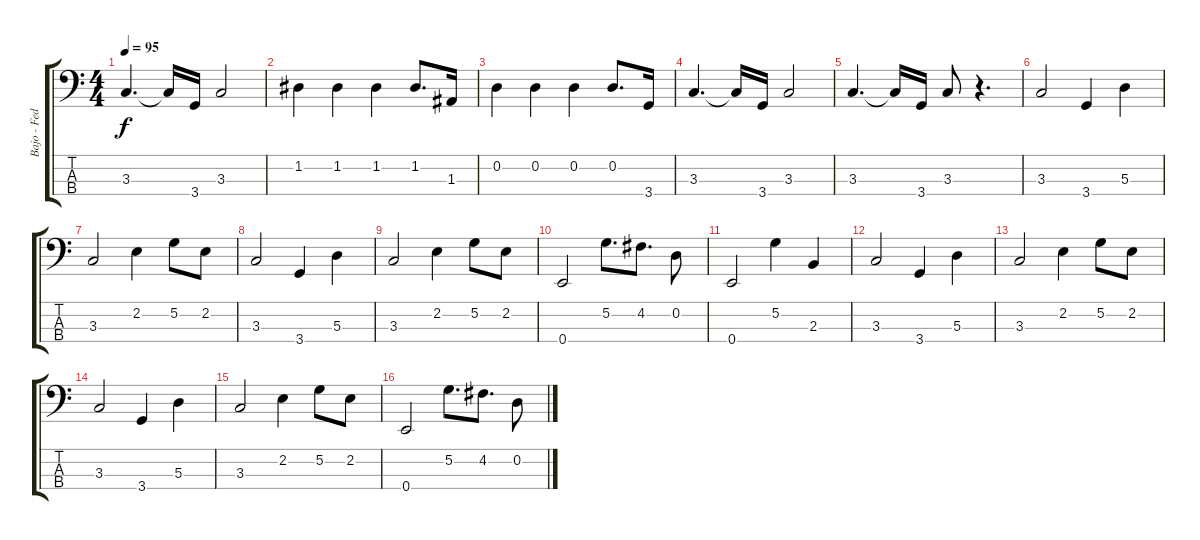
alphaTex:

\track ("Bajo - Federico Fong" "Bajo - Fed") {instrument electricbassfinger}
\staff {score tabs}
\tuning (G2 D2 A1 E1) {hide}
\ts (4 4)
\tempo 95
\clef f4
\ks c
3.3.4{d dy f} 3.3{t}.16 3.4.16 3.3.2 |
1.2.4 1.2.4 1.2.4 1.2.8{d} 1.3.16 |
0.2.4 0.2.4 0.2.4 0.2.8{d} 3.4.16 |
3.3.4{d} 3.3{t}.16 3.4.16 3.3.2 |
3.3.4{d} 3.3{t}.16 3.4.16 3.3.8 r.4{d} |
3.3.2 3.4.4 5.3.4 |
3.3.2 2.2.4 5.2.8 2.2.8 |
3.3.2 3.4.4 5.3.4 |
3.3.2 2.2.4 5.2.8 2.2.8 |
0.4.2 5.2.8{d} 4.2.8{d} 0.2.8 |
0.4.2 5.2.4 2.3.4 |
3.3.2 3.4.4 5.3.4 |
3.3.2 2.2.4 5.2.8 2.2.8 |
3.3.2 3.4.4 5.3.4 |
3.3.2 2.2.4 5.2.8 2.2.8 |
0.4.2 5.2.8{d} 4.2.8{d} 0.2.8
